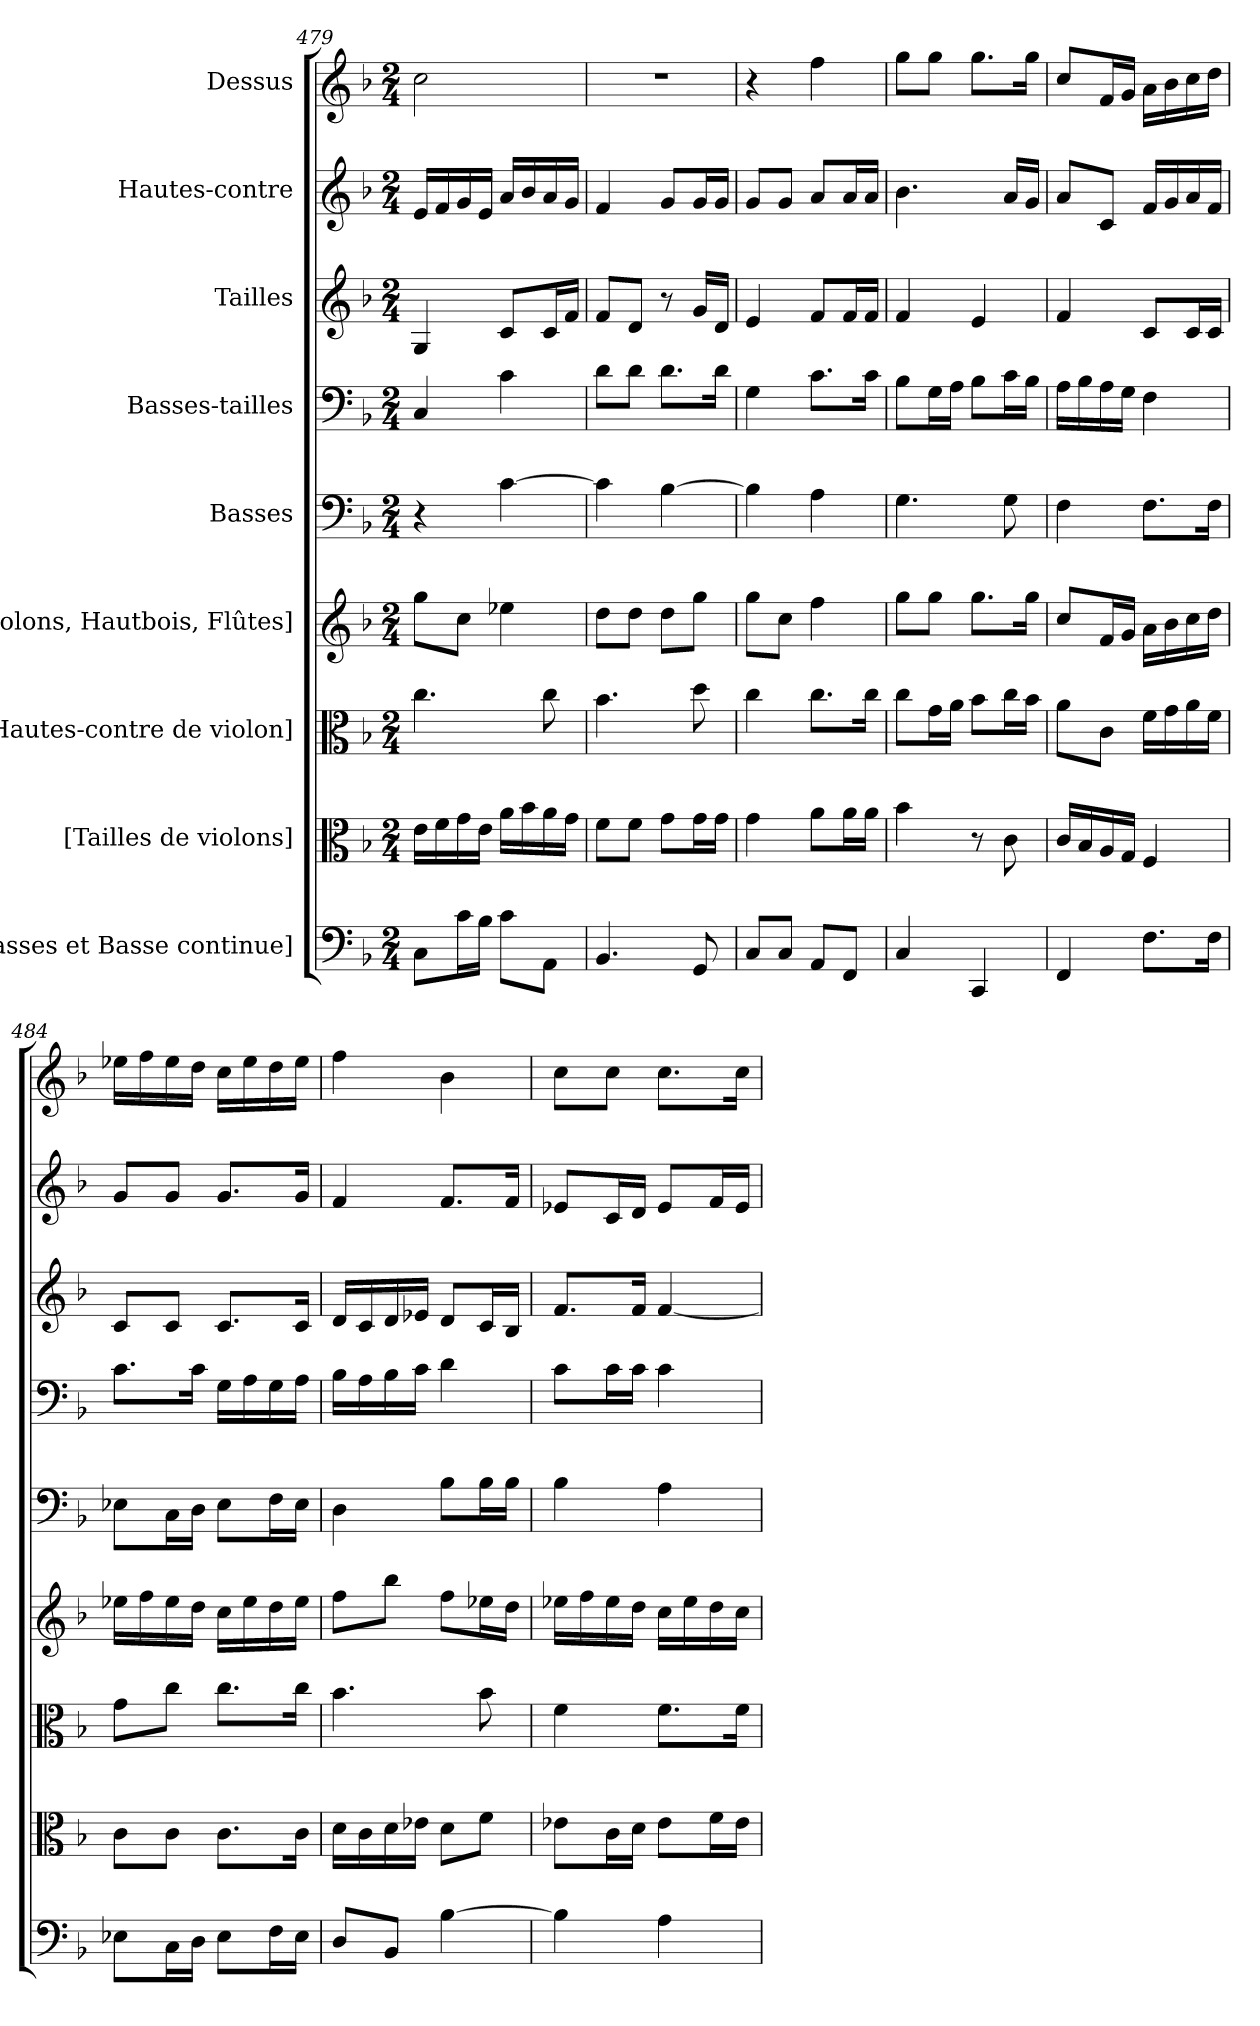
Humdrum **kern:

**kern	**kern	**kern	**kern	**kern	**kern	**kern	**kern	**kern
*part9	*part8	*part7	*part6	*part5	*part4	*part3	*part2	*part1
*staff9	*staff8	*staff7	*staff6	*staff5	*staff4	*staff3	*staff2	*staff1
*I"[Basses et Basse continue]	*I"[Tailles de violons]	*I"[Hautes-contre de violon]	*I"[Violons, Hautbois, Flûtes]	*I"Basses	*I"Basses-tailles	*I"Tailles	*I"Hautes-contre	*I"Dessus
*clefF4	*clefC3	*clefC3	*clefG2	*clefF4	*clefF4	*clefG2	*clefG2	*clefG2
*k[b-]	*k[b-]	*k[b-]	*k[b-]	*k[b-]	*k[b-]	*k[b-]	*k[b-]	*k[b-]
*F:	*F:	*F:	*F:	*F:	*F:	*F:	*F:	*F:
*M2/4	*M2/4	*M2/4	*M2/4	*M2/4	*M2/4	*M2/4	*M2/4	*M2/4
=479	=479	=479	=479	=479	=479	=479	=479	=479
8C\L	16e\LL	4.cc\	8gg\L	4r	4C/	4G/	16e/LL	2cc\
.	16f\	.	.	.	.	.	16f/	.
16c\L	16g\	.	8cc\J	.	.	.	16g/	.
16B-\JJ	16e\JJ	.	.	.	.	.	16e/JJ	.
8c\L	16a\LL	.	4ee-X\	[4c\	4c\	8c/L	16a/LL	.
.	16b-\	.	.	.	.	.	16b-/	.
8AA\J	16a\	8cc\	.	.	.	16c/L	16a/	.
.	16g\JJ	.	.	.	.	16f/JJ	16g/JJ	.
=480	=480	=480	=480	=480	=480	=480	=480	=480
4.BB-/	8f\L	4.b-\	8dd\L	4c\]	8d\L	8f/L	4f/	2r
.	8f\J	.	8dd\J	.	8d\J	8d/J	.	.
.	8g\L	.	8dd\L	[4B-\	8.d\L	8r	8g/L	.
8GG/	16g\L	8dd\	8gg\J	.	.	16g/LL	16g/L	.
.	16g\JJ	.	.	.	16d\Jk	16d/JJ	16g/JJ	.
=481	=481	=481	=481	=481	=481	=481	=481	=481
8C/L	4g\	4cc\	8gg\L	4B-\]	4G\	4e/	8g/L	4r
8C/J	.	.	8cc\J	.	.	.	8g/J	.
8AA/L	8a\L	8.cc\L	4ff\	4A\	8.c\L	8f/L	8a/L	4ff\
8FF/J	16a\L	.	.	.	.	16f/L	16a/L	.
.	16a\JJ	16cc\Jk	.	.	16c\Jk	16f/JJ	16a/JJ	.
!!LO:PB:g=z
=482	=482	=482	=482	=482	=482	=482	=482	=482
4C/	4b-\	8cc\L	8gg\L	4.G\	8B-\L	4f/	4.b-\	8gg\L
.	.	16g\L	8gg\J	.	16G\L	.	.	8gg\J
.	.	16a\JJ	.	.	16A\JJ	.	.	.
4CC/	8r	8b-\L	8.gg\L	.	8B-\L	4e/	.	8.gg\L
.	8c\	16cc\L	.	8G\	16c\L	.	16a/LL	.
.	.	16b-\JJ	16gg\Jk	.	16B-\JJ	.	16g/JJ	16gg\Jk
=483	=483	=483	=483	=483	=483	=483	=483	=483
4FF/	16c/LL	8a\L	8cc/L	4F\	16A\LL	4f/	8a/L	8cc/L
.	16B-/	.	.	.	16B-\	.	.	.
.	16A/	8c\J	16f/L	.	16A\	.	8c/J	16f/L
.	16G/JJ	.	16g/JJ	.	16G\JJ	.	.	16g/JJ
8.F\L	4F/	16f\LL	16a\LL	8.F\L	4F\	8c/L	16f/LL	16a\LL
.	.	16g\	16b-\	.	.	.	16g/	16b-\
.	.	16a\	16cc\	.	.	16c/L	16a/	16cc\
16F\Jk	.	16f\JJ	16dd\JJ	16F\Jk	.	16c/JJ	16f/JJ	16dd\JJ
=484	=484	=484	=484	=484	=484	=484	=484	=484
8E-X\L	8c\L	8g\L	16ee-X\LL	8E-X\L	8.c\L	8c/L	8g/L	16ee-X\LL
.	.	.	16ff\	.	.	.	.	16ff\
16C\L	8c\J	8cc\J	16ee-\	16C\L	.	8c/J	8g/J	16ee-\
16D\JJ	.	.	16dd\JJ	16D\JJ	16c\Jk	.	.	16dd\JJ
8E-\L	8.c\L	8.cc\L	16cc\LL	8E-\L	16G\LL	8.c/L	8.g/L	16cc\LL
.	.	.	16ee-\	.	16A\	.	.	16ee-\
16F\L	.	.	16dd\	16F\L	16G\	.	.	16dd\
16E-\JJ	16c\Jk	16cc\Jk	16ee-\JJ	16E-\JJ	16A\JJ	16c/Jk	16g/Jk	16ee-\JJ
=485	=485	=485	=485	=485	=485	=485	=485	=485
8D/L	16d\LL	4.b-\	8ff\L	4D\	16B-\LL	16d/LL	4f/	4ff\
.	16c\	.	.	.	16A\	16c/	.	.
8BB-/J	16d\	.	8bb-\J	.	16B-\	16d/	.	.
.	16e-X\JJ	.	.	.	16c\JJ	16e-X/JJ	.	.
[4B-\	8d\L	.	8ff\L	8B-\L	4d\	8d/L	8.f/L	4b-\
.	8f\J	8b-\	16ee-X\L	16B-\L	.	16c/L	.	.
.	.	.	16dd\JJ	16B-\JJ	.	16B-/JJ	16f/Jk	.
!!LO:PB:g=z
=486	=486	=486	=486	=486	=486	=486	=486	=486
4B-\]	8e-X\L	4f\	16ee-X\LL	4B-\	8c\L	8.f/L	8e-X/L	8cc\L
.	.	.	16ff\	.	.	.	.	.
.	16c\L	.	16ee-\	.	16c\L	.	16c/L	8cc\J
.	16d\JJ	.	16dd\JJ	.	16c\JJ	16f/Jk	16d/JJ	.
4A\	8e-\L	8.f\L	16cc\LL	4A\	4c\	[4f/	8e-/L	8.cc\L
.	.	.	16ee-\	.	.	.	.	.
.	16f\L	.	16dd\	.	.	.	16f/L	.
.	16e-\JJ	16f\Jk	16cc\JJ	.	.	.	16e-/JJ	16cc\Jk
=	=	=	=	=	=	=	=	=
*-	*-	*-	*-	*-	*-	*-	*-	*-
